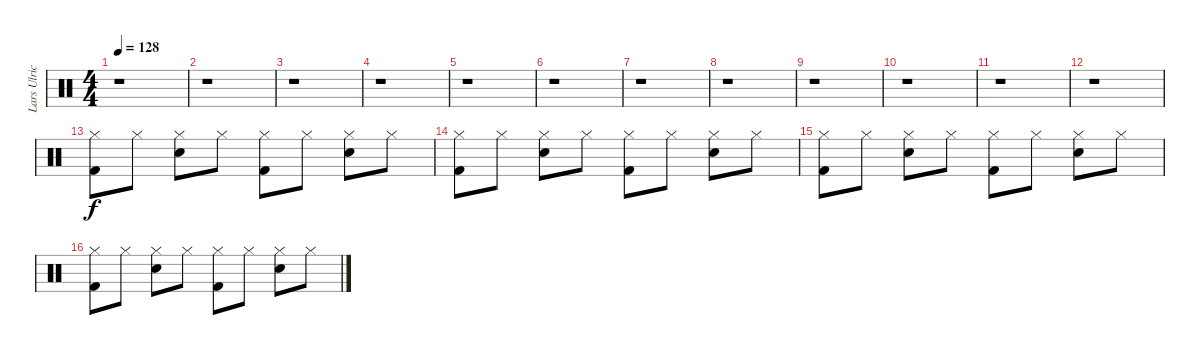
\track ("Lars Ulrich" "Lars Ulric") {instrument percussion}
\staff {score}
\articulation defaults
\ts (4 4)
\tempo 128
\clef neutral
\ks c
r.1{dy f volume 0} |
r.1 |
r.1 |
r.1 |
r.1 |
r.1 |
r.1 |
r.1 |
r.1 |
r.1 |
r.1 |
r.1 |
("Kick (hit) 2" "Hi-Hat (closed)").8 "Hi-Hat (closed)".8 ("Snare (hit) 2" "Hi-Hat (closed)").8 "Hi-Hat (closed)".8 ("Kick (hit) 2" "Hi-Hat (closed)").8 "Hi-Hat (closed)".8 ("Snare (hit) 2" "Hi-Hat (closed)").8 "Hi-Hat (closed)".8 |
("Kick (hit) 2" "Hi-Hat (closed)").8 "Hi-Hat (closed)".8 ("Snare (hit) 2" "Hi-Hat (closed)").8 "Hi-Hat (closed)".8 ("Kick (hit) 2" "Hi-Hat (closed)").8 "Hi-Hat (closed)".8 ("Snare (hit) 2" "Hi-Hat (closed)").8 "Hi-Hat (closed)".8 |
("Kick (hit) 2" "Hi-Hat (closed)").8 "Hi-Hat (closed)".8 ("Snare (hit) 2" "Hi-Hat (closed)").8 "Hi-Hat (closed)".8 ("Kick (hit) 2" "Hi-Hat (closed)").8 "Hi-Hat (closed)".8 ("Snare (hit) 2" "Hi-Hat (closed)").8 "Hi-Hat (closed)".8 |
("Kick (hit) 2" "Hi-Hat (closed)").8 "Hi-Hat (closed)".8 ("Snare (hit) 2" "Hi-Hat (closed)").8 "Hi-Hat (closed)".8 ("Kick (hit) 2" "Hi-Hat (closed)").8 "Hi-Hat (closed)".8 ("Snare (hit) 2" "Hi-Hat (closed)").8 "Hi-Hat (closed)".8
